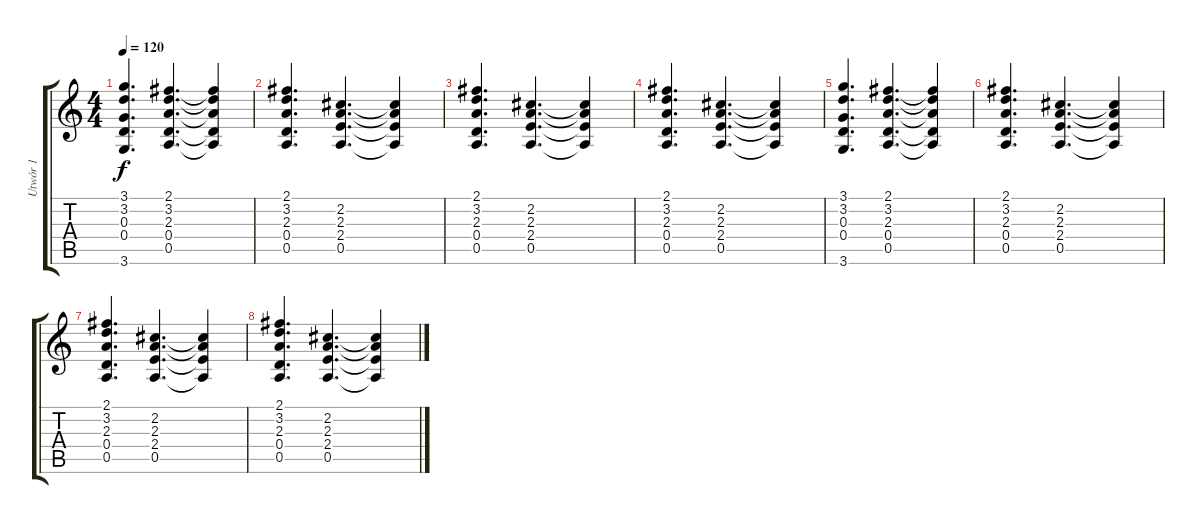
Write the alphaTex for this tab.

\track ("Utwór 1" "Utwór 1") {instrument overdrivenguitar}
\staff {score tabs}
\tuning (E4 B3 G3 D3 A2 E2) {hide}
\ts (4 4)
\tempo 120
\clef g2
\ks c
(3.1 3.2 0.3 0.4 3.6).4{d dy f} (2.1 3.2 2.3 0.4 0.5).4{d} (2.1{t} 3.2{t} 2.3{t} 0.4{t} 0.5{t}).4 |
(2.1 3.2 2.3 0.4 0.5).4{d} (2.2 2.3 2.4 0.5).4{d} (2.2{t} 2.3{t} 2.4{t} 0.5{t}).4 |
(2.1 3.2 2.3 0.4 0.5).4{d} (2.2 2.3 2.4 0.5).4{d} (2.2{t} 2.3{t} 2.4{t} 0.5{t}).4 |
(2.1 3.2 2.3 0.4 0.5).4{d} (2.2 2.3 2.4 0.5).4{d} (2.2{t} 2.3{t} 2.4{t} 0.5{t}).4 |
(3.1 3.2 0.3 0.4 3.6).4{d} (2.1 3.2 2.3 0.4 0.5).4{d} (2.1{t} 3.2{t} 2.3{t} 0.4{t} 0.5{t}).4 |
(2.1 3.2 2.3 0.4 0.5).4{d} (2.2 2.3 2.4 0.5).4{d} (2.2{t} 2.3{t} 2.4{t} 0.5{t}).4 |
(2.1 3.2 2.3 0.4 0.5).4{d} (2.2 2.3 2.4 0.5).4{d} (2.2{t} 2.3{t} 2.4{t} 0.5{t}).4 |
(2.1 3.2 2.3 0.4 0.5).4{d} (2.2 2.3 2.4 0.5).4{d} (2.2{t} 2.3{t} 2.4{t} 0.5{t}).4
